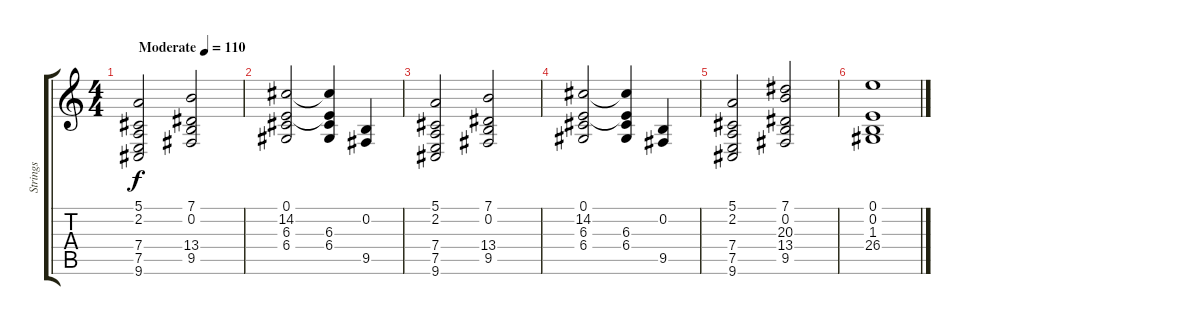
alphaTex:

\track ("Strings" "Strings") {instrument violin}
\staff {score tabs}
\tuning (E4 B3 G3 D3 A2 E2) {hide}
\ts (4 4)
\tempo (110 "Moderate")
\clef g2
\ks c
(5.1 2.2 7.4 7.5 9.6).2{dy f instrument violin} (7.1 0.2 13.4 9.5).2 |
(0.1 14.2 6.3 6.4).2 (0.1{t} 14.2{t} 6.3 6.4).4 (0.2 9.5).4 |
(5.1 2.2 7.4 7.5 9.6).2 (7.1 0.2 13.4 9.5).2 |
(0.1 14.2 6.3 6.4).2 (0.1{t} 14.2{t} 6.3 6.4).4 (0.2 9.5).4 |
(5.1 2.2 7.4 7.5 9.6).2 (7.1 0.2 20.3 13.4 9.5).2 |
(0.1 0.2 1.3 26.4).1
